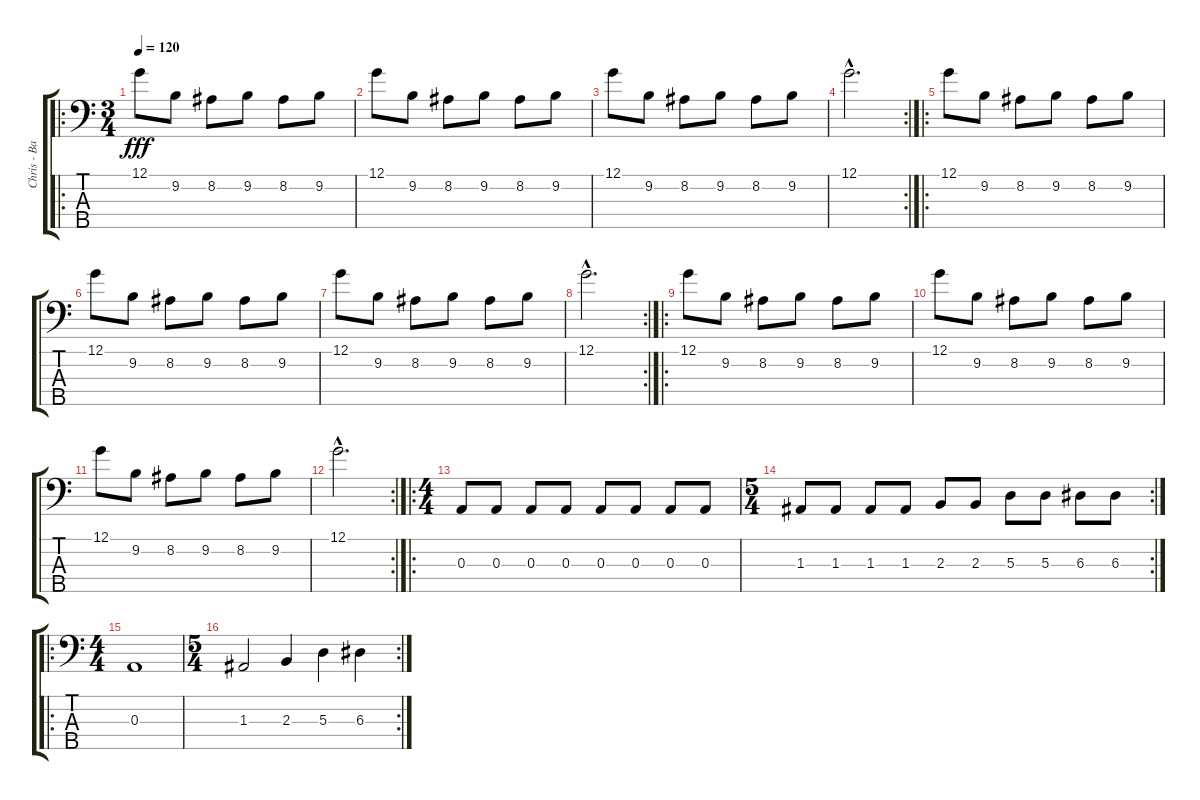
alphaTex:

\track ("Chris - Bass - (Five String)" "Chris - Ba") {instrument electricbassfinger}
\staff {score tabs}
\tuning (G2 D2 A1 E1 B0) {hide}
\ro
\ts (3 4)
\tempo 120
\clef f4
\ks c
12.1.8{dy fff} 9.2.8 8.2.8 9.2.8 8.2.8 9.2.8 |
12.1.8 9.2.8 8.2.8 9.2.8 8.2.8 9.2.8 |
12.1.8 9.2.8 8.2.8 9.2.8 8.2.8 9.2.8 |
\rc 2
12.1{hac}.2{d} |
\ro
12.1.8 9.2.8 8.2.8 9.2.8 8.2.8 9.2.8 |
12.1.8 9.2.8 8.2.8 9.2.8 8.2.8 9.2.8 |
12.1.8 9.2.8 8.2.8 9.2.8 8.2.8 9.2.8 |
\rc 2
12.1{hac}.2{d} |
\ro
12.1.8 9.2.8 8.2.8 9.2.8 8.2.8 9.2.8 |
12.1.8 9.2.8 8.2.8 9.2.8 8.2.8 9.2.8 |
12.1.8 9.2.8 8.2.8 9.2.8 8.2.8 9.2.8 |
\rc 2
12.1{hac}.2{d} |
\ro
\ts (4 4)
0.3.8 0.3.8 0.3.8 0.3.8 0.3.8 0.3.8 0.3.8 0.3.8 |
\rc 2
\ts (5 4)
1.3.8 1.3.8 1.3.8 1.3.8 2.3.8 2.3.8 5.3.8 5.3.8 6.3.8 6.3.8 |
\ro
\ts (4 4)
0.3.1 |
\rc 2
\ts (5 4)
1.3.2 2.3.4 5.3.4 6.3.4
